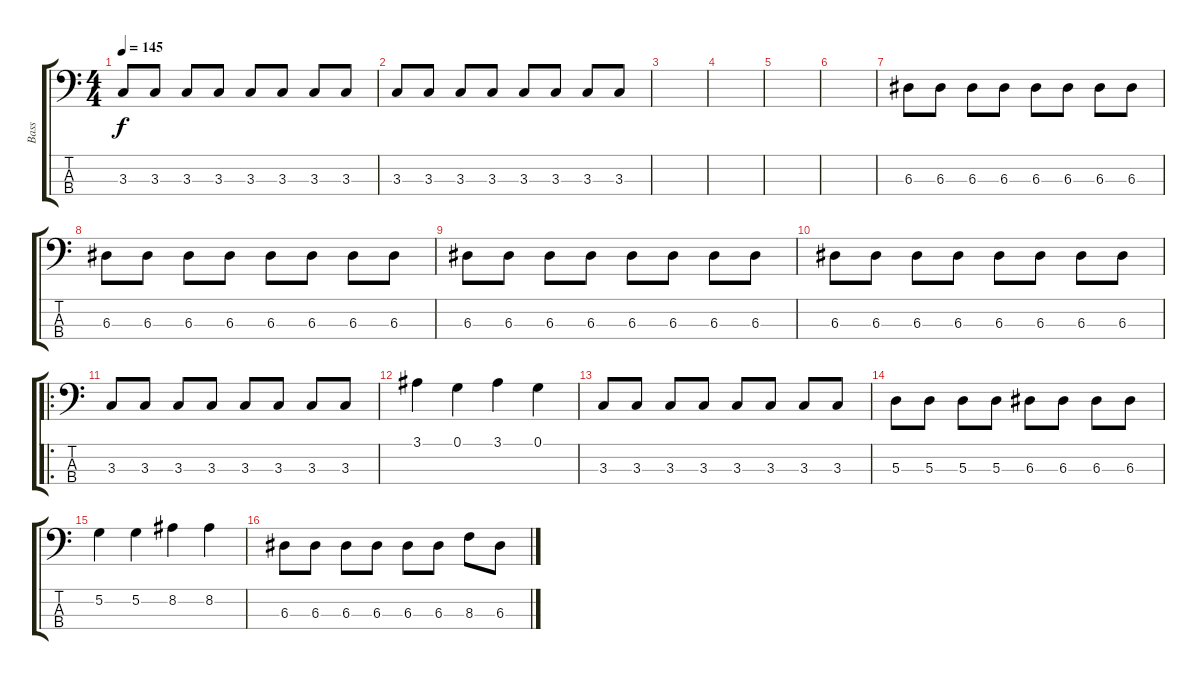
\track ("Bass" "Bass") {instrument electricbasspick}
\staff {score tabs}
\tuning (G2 D2 A1 E1) {hide}
\ts (4 4)
\tempo 145
\clef f4
\ks c
3.3.8{dy f} 3.3.8 3.3.8 3.3.8 3.3.8 3.3.8 3.3.8 3.3.8 |
3.3.8 3.3.8 3.3.8 3.3.8 3.3.8 3.3.8 3.3.8 3.3.8 |
|
|
|
|
6.3.8 6.3.8 6.3.8 6.3.8 6.3.8 6.3.8 6.3.8 6.3.8 |
6.3.8 6.3.8 6.3.8 6.3.8 6.3.8 6.3.8 6.3.8 6.3.8 |
6.3.8 6.3.8 6.3.8 6.3.8 6.3.8 6.3.8 6.3.8 6.3.8 |
6.3.8 6.3.8 6.3.8 6.3.8 6.3.8 6.3.8 6.3.8 6.3.8 |
\ro
3.3.8 3.3.8 3.3.8 3.3.8 3.3.8 3.3.8 3.3.8 3.3.8 |
3.1.4 0.1.4 3.1.4 0.1.4 |
3.3.8 3.3.8 3.3.8 3.3.8 3.3.8 3.3.8 3.3.8 3.3.8 |
5.3.8 5.3.8 5.3.8 5.3.8 6.3.8 6.3.8 6.3.8 6.3.8 |
5.2.4 5.2.4 8.2.4 8.2.4 |
6.3.8 6.3.8 6.3.8 6.3.8 6.3.8 6.3.8 8.3.8 6.3.8
